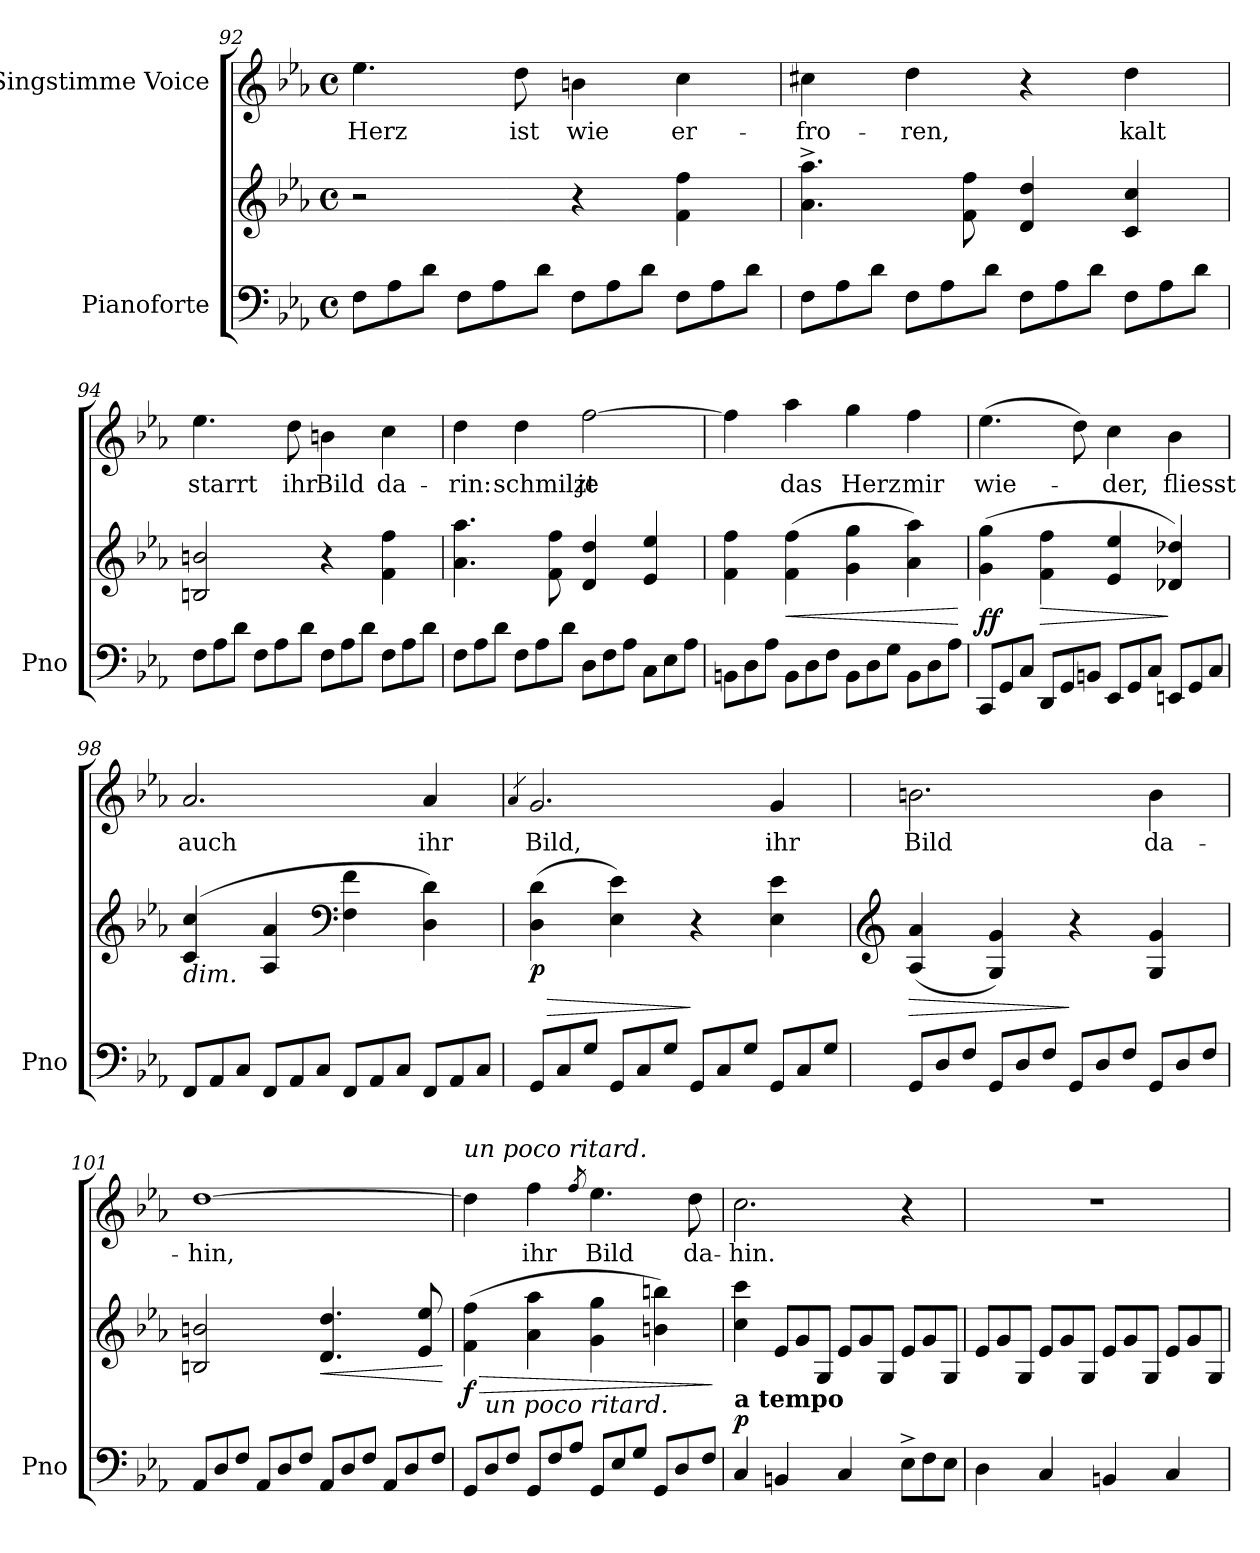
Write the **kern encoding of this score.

**kern	**kern	**dynam	**kern	**text
*part2	*part2	*part2	*part1	*part1
*staff3	*staff2	*staff2/3	*staff1	*staff1
*I"Pianoforte	*	*	*I"Singstimme Voice	*
*I'Pno	*	*	*	*
!!LO:PB:g=z
*clefF4	*clefG2	*	*clefG2	*
*k[b-e-a-]	*k[b-e-a-]	*	*k[b-e-a-]	*
*M4/4	*M4/4	*	*M4/4	*
*met(c)	*met(c)	*	*met(c)	*
*Xtuplet	*	*	*	*
=92	=92	=92	=92	=92
!	!	!	!	!LO:LY:b
12F\L	2r	.	4.ee-\	Herz
12A-\	.	.	.	.
12d\J	.	.	.	.
12F\L	.	.	.	.
12A-\	.	.	.	.
!	!	!	!	!LO:LY:b
.	.	.	8dd\	ist
12d\J	.	.	.	.
!	!	!	!	!LO:LY:b
12F\L	4r	.	4bn\	wie
12A-\	.	.	.	.
12d\J	.	.	.	.
!	!	!	!	!LO:LY:b
12F\L	4f\ 4ff\	.	4cc\	er-
12A-\	.	.	.	.
12d\J	.	.	.	.
=93	=93	=93	=93	=93
!	!	!	!	!LO:LY:b
12F\L	4.a-\^ 4.aa-\^	.	4cc#X\	-fro-
12A-\	.	.	.	.
12d\J	.	.	.	.
!	!	!	!	!LO:LY:b
12F\L	.	.	4dd\	-ren,
12A-\	.	.	.	.
.	8f\ 8ff\	.	.	.
12d\J	.	.	.	.
12F\L	4d/ 4dd/	.	4r	.
12A-\	.	.	.	.
12d\J	.	.	.	.
!	!	!	!	!LO:LY:b
12F\L	4c/ 4cc/	.	4dd\	kalt
12A-\	.	.	.	.
12d\J	.	.	.	.
=94	=94	=94	=94	=94
!	!	!	!	!LO:LY:b
12F\L	2Bn/ 2bn/	.	4.ee-\	starrt
12A-\	.	.	.	.
12d\J	.	.	.	.
12F\L	.	.	.	.
12A-\	.	.	.	.
!	!	!	!	!LO:LY:b
.	.	.	8dd\	ihr
12d\J	.	.	.	.
!	!	!	!	!LO:LY:b
12F\L	4r	.	4bn\	Bild
12A-\	.	.	.	.
12d\J	.	.	.	.
!	!	!	!	!LO:LY:b
12F\L	4f\ 4ff\	.	4cc\	da-
12A-\	.	.	.	.
12d\J	.	.	.	.
!!LO:LB:g=z
=95	=95	=95	=95	=95
!	!	!	!	!LO:LY:b
12F\L	4.a-\ 4.aa-\	.	4dd\	-rin:
12A-\	.	.	.	.
12d\J	.	.	.	.
!	!	!	!	!LO:LY:b
12F\L	.	.	4dd\	schmilzt
12A-\	.	.	.	.
.	8f\ 8ff\	.	.	.
12d\J	.	.	.	.
!	!	!	!	!LO:LY:b
12D\L	4d/ 4dd/	.	[2ff\	je
12F\	.	.	.	.
12A-\J	.	.	.	.
12C\L	4e-/ 4ee-/	.	.	.
12E-\	.	.	.	.
12A-\J	.	.	.	.
=96	=96	=96	=96	=96
12BBn\L	4f\ 4ff\	.	4ff\]	.
12D\	.	.	.	.
12A-\J	.	.	.	.
!	!	!LO:HP:b	!	!LO:LY:b
12BB\L	(>4f\ 4ff\	<	4aa-\	das
12D\	.	.	.	.
12F\J	.	.	.	.
!	!	!	!	!LO:LY:b
12BB\L	4g\ 4gg\	.	4gg\	Herz
12D\	.	.	.	.
12G\J	.	.	.	.
!	!	!	!	!LO:LY:b
12BB\L	4a-\ 4aa-\)	.	4ff\	mir
12D\	.	.	.	.
12A-\J	.	.	.	.
.	.	[	.	.
=97	=97	=97	=97	=97
!	!	!LO:DY:a=2	!	!LO:LY:b
12CC/L	(>4g\ 4gg\	ff	(>4.ee-\	wie-
12GG/	.	.	.	.
12C/J	.	.	.	.
!	!	!LO:HP:b	!	!
12DD/L	4f\ 4ff\	>	.	.
12GG/	.	.	.	.
.	.	.	8dd\)	.
12BBn/J	.	.	.	.
!	!	!	!	!LO:LY:b
12EE-/L	4e-/ 4ee-/	.	4cc\	-der,
12GG/	.	.	.	.
12C/J	.	.	.	.
!	!	!	!	!LO:LY:b
12EEn/L	4d-X/ 4dd-X/)	]	4b-\	fliesst
12GG/	.	.	.	.
12C/J	.	.	.	.
!!LO:LB:g=z
=98	=98	=98	=98	=98
!	!LO:TX:b:i:t=dim.	!	!	!
!	!	!	!	!LO:LY:b
12FF/L	(>4c/ 4cc/	.	2.a-/	auch
12AA-/	.	.	.	.
12C/J	.	.	.	.
12FF/L	4A-/ 4a-/	.	.	.
12AA-/	.	.	.	.
12C/J	.	.	.	.
*	*clefF4	*	*	*
12FF/L	4F\ 4f\	.	.	.
12AA-/	.	.	.	.
12C/J	.	.	.	.
!	!	!	!	!LO:LY:b
12FF/L	4D\ 4d\)	.	4a-/	ihr
12AA-/	.	.	.	.
12C/J	.	.	.	.
=99	=99	=99	=99	=99
.	.	.	4qa-/	.
!	!	!LO:HP:b	!	!LO:LY:b
!	!	!LO:DY:n=1:b	!	!
12GG/L	(>4D\ 4d\	> p	2.g/	Bild,
12C/	.	.	.	.
12G/J	.	.	.	.
12GG/L	4E-\ 4e-\)	.	.	.
12C/	.	.	.	.
12G/J	.	.	.	.
12GG/L	4r	]	.	.
12C/	.	.	.	.
12G/J	.	.	.	.
!	!	!	!	!LO:LY:b
12GG/L	4E-\ 4e-\	.	4g/	ihr
12C/	.	.	.	.
12G/J	.	.	.	.
=100	=100	=100	=100	=100
*	*clefG2	*	*	*
!	!	!LO:HP:b	!	!LO:LY:b
12GG/L	(<4A-/ 4a-/	>	2.bn\	Bild
12D/	.	.	.	.
12F/J	.	.	.	.
12GG/L	4G/ 4g/)	.	.	.
12D/	.	.	.	.
12F/J	.	.	.	.
12GG/L	4r	]	.	.
12D/	.	.	.	.
12F/J	.	.	.	.
!	!	!	!	!LO:LY:b
12GG/L	4G/ 4g/	.	4b\	da-
12D/	.	.	.	.
12F/J	.	.	.	.
=101	=101	=101	=101	=101
!	!	!	!	!LO:LY:b
12AA-/L	2Bn/ 2bn/	.	[1dd	-hin,
12D/	.	.	.	.
12F/J	.	.	.	.
12AA-/L	.	.	.	.
12D/	.	.	.	.
12F/J	.	.	.	.
!	!	!LO:HP:b	!	!
12AA-/L	4.d/ 4.dd/	<	.	.
12D/	.	.	.	.
12F/J	.	.	.	.
12AA-/L	.	.	.	.
12D/	.	.	.	.
.	8e-/ 8ee-/	.	.	.
12F/J	.	.	.	.
.	.	[	.	.
!!LO:LB:g=z
=102	=102	=102	=102	=102
*	*	*	*MM130	*
!	!	!	!LO:TX:a:i:t=un poco ritard.	!
!	!	!LO:HP:b	!	!
!	!	!LO:DY:n=1:b	!	!
12GG/L	(>4f\ 4ff\	> f	4dd\]	.
!LO:TX:a:i:t=un poco ritard.	!	!	!	!
12D/	.	.	.	.
12F/J	.	.	.	.
*	*	*	*MM120	*
!	!	!	!	!LO:LY:b
12GG/L	4a-\ 4aa-\	.	4ff\	ihr
12F/	.	.	.	.
12A-/J	.	.	.	.
*	*	*	*MM110	*
.	.	.	8qff/	.
!	!	!	!	!LO:LY:b
12GG/L	4g\ 4gg\	.	4.ee-\	Bild
12E-/	.	.	.	.
12G/J	.	.	.	.
12GG/L	4bn\ 4bbn\)	.	.	.
12D/	.	.	.	.
!	!	!	!	!LO:LY:b
.	.	.	8dd\	da-
12F/J	.	.	.	.
.	.	]	.	.
=103	=103	=103	=103	=103
*	*	*	*MM140	*
!LO:TX:a:B:t=a tempo	!	!	!	!
!	!	!LO:DY:a=2	!	!LO:LY:b
4C/	4cc\ 4ccc\	p	2.cc\	-hin.
*	*Xtuplet	*	*	*
4BBn/	12e-/L	.	.	.
.	12g/	.	.	.
.	12G/J	.	.	.
4C/	12e-/L	.	.	.
.	12g/	.	.	.
.	12G/J	.	.	.
12E-^\L	12e-/L	.	4r	.
12F\	12g/	.	.	.
12E-\J	12G/J	.	.	.
=104	=104	=104	=104	=104
4D\	12e-/L	.	1r	.
.	12g/	.	.	.
.	12G/J	.	.	.
4C/	12e-/L	.	.	.
.	12g/	.	.	.
.	12G/J	.	.	.
4BBn/	12e-/L	.	.	.
.	12g/	.	.	.
.	12G/J	.	.	.
4C/	12e-/L	.	.	.
.	12g/	.	.	.
.	12G/J	.	.	.
=	=	=	=	=
*-	*-	*-	*-	*-
